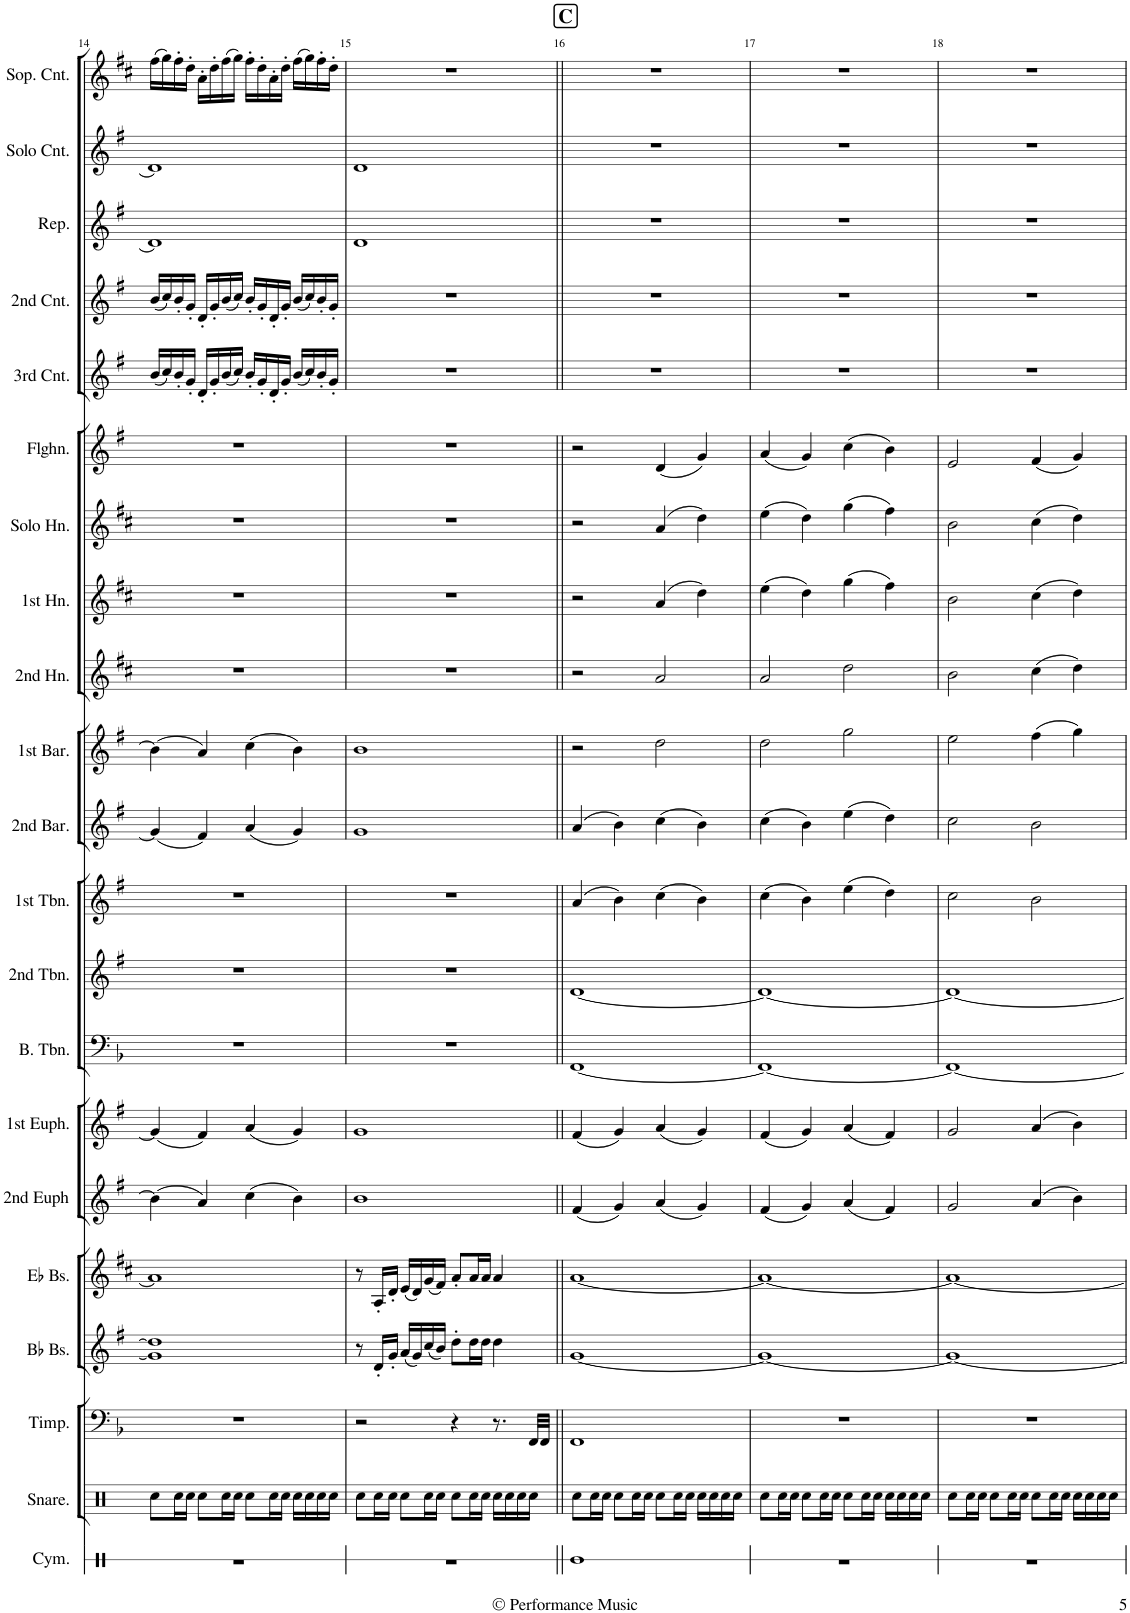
**kern	**kern	**kern	**kern	**kern	**kern	**kern	**kern	**kern	**kern	**kern	**kern	**kern	**kern	**kern	**kern	**kern	**kern	**kern	**kern	**kern
*part21	*part20	*part19	*part18	*part17	*part16	*part15	*part14	*part13	*part12	*part11	*part10	*part9	*part8	*part7	*part6	*part5	*part4	*part3	*part2	*part1
*staff21	*staff20	*staff19	*staff18	*staff17	*staff16	*staff15	*staff14	*staff13	*staff12	*staff11	*staff10	*staff9	*staff8	*staff7	*staff6	*staff5	*staff4	*staff3	*staff2	*staff1
*I"Cymbal	*I"Snare Drum	*I"Timpani	*I"Bb Bass	*I"Eb Bass	*I"2nd Euphonium	*I"1st Euphonium	*I"Bass Trombone	*I"2nd Trombone	*I"1st Trombone	*I"2nd Baritone	*I"1st Baritone	*I"2nd Horn	*I"1st Horn	*I"Solo Horn	*I"Flugelhorn	*I"3rd Cornet	*I"2nd Cornet	*I"Repiano	*I"Solo Cornet	*I"Soprano Cornet
*I'Cym.	*I'Snare.	*I'Timp.	*I'Bb Bs.	*I'Eb Bs.	*I'2nd Euph	*I'1st Euph.	*I'B. Tbn.	*I'2nd Tbn.	*I'1st Tbn.	*I'2nd Bar.	*I'1st Bar.	*I'2nd Hn.	*I'1st Hn.	*I'Solo Hn.	*I'Flghn.	*I'3rd Cnt.	*I'2nd Cnt.	*I'Rep.	*I'Solo Cnt.	*I'Sop. Cnt.
!!LO:PB:g=z
*clefX	*clefX	*clefF4	*clefG2	*clefG2	*clefG2	*clefG2	*clefF4	*clefG2	*clefG2	*clefG2	*clefG2	*clefG2	*clefG2	*clefG2	*clefG2	*clefG2	*clefG2	*clefG2	*clefG2	*clefG2
*	*	*	*Trd15c26	*Trd12c21	*Trd8c14	*Trd8c14	*	*Trd8c14	*Trd8c14	*Trd8c14	*Trd8c14	*Trd5c9	*Trd5c9	*Trd5c9	*Trd1c2	*Trd1c2	*Trd1c2	*Trd1c2	*Trd1c2	*Trd-2c-3
*k[]	*k[]	*k[b-]	*k[f#]	*k[f#c#]	*k[f#]	*k[f#]	*k[b-]	*k[f#]	*k[f#]	*k[f#]	*k[f#]	*k[f#c#]	*k[f#c#]	*k[f#c#]	*k[f#]	*k[f#]	*k[f#]	*k[f#]	*k[f#]	*k[f#c#]
*M4/4	*M4/4	*M4/4	*M4/4	*M4/4	*M4/4	*M4/4	*M4/4	*M4/4	*M4/4	*M4/4	*M4/4	*M4/4	*M4/4	*M4/4	*M4/4	*M4/4	*M4/4	*M4/4	*M4/4	*M4/4
=14	=14	=14	=14	=14	=14	=14	=14	=14	=14	=14	=14	=14	=14	=14	=14	=14	=14	=14	=14	=14
1r	8Rcc\L	1r	1g] 1dd]	1a]	(4b\]	(4g/]	1r	1r	1r	(4g/]	(4b\]	1r	1r	1r	1r	(16b/LL	(16b/LL	1d]	1d]	(16ff#\LL
.	.	.	.	.	.	.	.	.	.	.	.	.	.	.	.	16cc/)	16cc/)	.	.	16gg\)
.	16Rcc\L	.	.	.	.	.	.	.	.	.	.	.	.	.	.	16b'/	16b'/	.	.	16ff#'\
.	16Rcc\JJ	.	.	.	.	.	.	.	.	.	.	.	.	.	.	16g'/JJ	16g'/JJ	.	.	16dd'\JJ
.	8Rcc\L	.	.	.	4a/)	4f#/)	.	.	.	4f#/)	4a/)	.	.	.	.	16d'/LL	16d'/LL	.	.	16a'\LL
.	.	.	.	.	.	.	.	.	.	.	.	.	.	.	.	16g'/	16g'/	.	.	16dd'\
.	16Rcc\L	.	.	.	.	.	.	.	.	.	.	.	.	.	.	(16b/	(16b/	.	.	(16ff#\
.	16Rcc\JJ	.	.	.	.	.	.	.	.	.	.	.	.	.	.	16cc/JJ)	16cc/JJ)	.	.	16gg\JJ)
.	8Rcc\L	.	.	.	(4cc\	(4a/	.	.	.	(4a/	(4cc\	.	.	.	.	16b'/LL	16b'/LL	.	.	16ff#'\LL
.	.	.	.	.	.	.	.	.	.	.	.	.	.	.	.	16g'/	16g'/	.	.	16dd'\
.	16Rcc\L	.	.	.	.	.	.	.	.	.	.	.	.	.	.	16d'/	16d'/	.	.	16a'\
.	16Rcc\JJ	.	.	.	.	.	.	.	.	.	.	.	.	.	.	16g'/JJ	16g'/JJ	.	.	16dd'\JJ
.	16Rcc\LL	.	.	.	4b\)	4g/)	.	.	.	4g/)	4b\)	.	.	.	.	(16b/LL	(16b/LL	.	.	(16ff#\LL
.	16Rcc\	.	.	.	.	.	.	.	.	.	.	.	.	.	.	16cc/)	16cc/)	.	.	16gg\)
.	16Rcc\	.	.	.	.	.	.	.	.	.	.	.	.	.	.	16b'/	16b'/	.	.	16ff#'\
.	16Rcc\JJ	.	.	.	.	.	.	.	.	.	.	.	.	.	.	16g'/JJ	16g'/JJ	.	.	16dd'\JJ
=15	=15	=15	=15	=15	=15	=15	=15	=15	=15	=15	=15	=15	=15	=15	=15	=15	=15	=15	=15	=15
1r	8Rcc\L	2r	8r	8r	1b	1g	1r	1r	1r	1g	1b	1r	1r	1r	1r	1r	1r	1d	1d	1r
.	16Rcc\L	.	16d'/LL	16A'/LL	.	.	.	.	.	.	.	.	.	.	.	.	.	.	.	.
.	16Rcc\JJ	.	16g'/JJ	16d'/JJ	.	.	.	.	.	.	.	.	.	.	.	.	.	.	.	.
.	8Rcc\L	.	(16a/LL	(16e/LL	.	.	.	.	.	.	.	.	.	.	.	.	.	.	.	.
.	.	.	16g/)	16d/)	.	.	.	.	.	.	.	.	.	.	.	.	.	.	.	.
.	16Rcc\L	.	(16cc/	(16g/	.	.	.	.	.	.	.	.	.	.	.	.	.	.	.	.
.	16Rcc\JJ	.	16b/JJ)	16f#/JJ)	.	.	.	.	.	.	.	.	.	.	.	.	.	.	.	.
.	8Rcc\L	4r	8dd'\L	8a'/L	.	.	.	.	.	.	.	.	.	.	.	.	.	.	.	.
.	16Rcc\L	.	16dd\L	16a/L	.	.	.	.	.	.	.	.	.	.	.	.	.	.	.	.
.	16Rcc\JJ	.	16dd\JJ	16a/JJ	.	.	.	.	.	.	.	.	.	.	.	.	.	.	.	.
.	16Rcc\LL	8.r	4dd\	4a/	.	.	.	.	.	.	.	.	.	.	.	.	.	.	.	.
.	16Rcc\	.	.	.	.	.	.	.	.	.	.	.	.	.	.	.	.	.	.	.
.	16Rcc\	.	.	.	.	.	.	.	.	.	.	.	.	.	.	.	.	.	.	.
.	16Rcc\JJ	32FF/LLL	.	.	.	.	.	.	.	.	.	.	.	.	.	.	.	.	.	.
.	.	32FF/JJJ	.	.	.	.	.	.	.	.	.	.	.	.	.	.	.	.	.	.
!!LO:REH:place=s1:a:B:cj:fs=14:t=C
=16||	=16||	=16||	=16||	=16||	=16||	=16||	=16||	=16||	=16||	=16||	=16||	=16||	=16||	=16||	=16||	=16||	=16||	=16||	=16||	=16||
1Re	8Rcc\L	1FF	[1g	[1a	(4f#/	(4f#/	[1FF	[1d	(4a/	(4a/	2r	2r	2r	2r	2r	1r	1r	1r	1r	1r
.	16Rcc\L	.	.	.	.	.	.	.	.	.	.	.	.	.	.	.	.	.	.	.
.	16Rcc\JJ	.	.	.	.	.	.	.	.	.	.	.	.	.	.	.	.	.	.	.
.	8Rcc\L	.	.	.	4g/)	4g/)	.	.	4b\)	4b\)	.	.	.	.	.	.	.	.	.	.
.	16Rcc\L	.	.	.	.	.	.	.	.	.	.	.	.	.	.	.	.	.	.	.
.	16Rcc\JJ	.	.	.	.	.	.	.	.	.	.	.	.	.	.	.	.	.	.	.
.	8Rcc\L	.	.	.	(4a/	(4a/	.	.	(4cc\	(4cc\	2dd\	2a/	(4a/	(4a/	(4d/	.	.	.	.	.
.	16Rcc\L	.	.	.	.	.	.	.	.	.	.	.	.	.	.	.	.	.	.	.
.	16Rcc\JJ	.	.	.	.	.	.	.	.	.	.	.	.	.	.	.	.	.	.	.
.	16Rcc\LL	.	.	.	4g/)	4g/)	.	.	4b\)	4b\)	.	.	4dd\)	4dd\)	4g/)	.	.	.	.	.
.	16Rcc\	.	.	.	.	.	.	.	.	.	.	.	.	.	.	.	.	.	.	.
.	16Rcc\	.	.	.	.	.	.	.	.	.	.	.	.	.	.	.	.	.	.	.
.	16Rcc\JJ	.	.	.	.	.	.	.	.	.	.	.	.	.	.	.	.	.	.	.
=17	=17	=17	=17	=17	=17	=17	=17	=17	=17	=17	=17	=17	=17	=17	=17	=17	=17	=17	=17	=17
1r	8Rcc\L	1r	1g_	1a_	(4f#/	(4f#/	1FF_	1d_	(4cc\	(4cc\	2dd\	2a/	(4ee\	(4ee\	(4a/	1r	1r	1r	1r	1r
.	16Rcc\L	.	.	.	.	.	.	.	.	.	.	.	.	.	.	.	.	.	.	.
.	16Rcc\JJ	.	.	.	.	.	.	.	.	.	.	.	.	.	.	.	.	.	.	.
.	8Rcc\L	.	.	.	4g/)	4g/)	.	.	4b\)	4b\)	.	.	4dd\)	4dd\)	4g/)	.	.	.	.	.
.	16Rcc\L	.	.	.	.	.	.	.	.	.	.	.	.	.	.	.	.	.	.	.
.	16Rcc\JJ	.	.	.	.	.	.	.	.	.	.	.	.	.	.	.	.	.	.	.
.	8Rcc\L	.	.	.	(4a/	(4a/	.	.	(4ee\	(4ee\	2gg\	2dd\	(4gg\	(4gg\	(4cc\	.	.	.	.	.
.	16Rcc\L	.	.	.	.	.	.	.	.	.	.	.	.	.	.	.	.	.	.	.
.	16Rcc\JJ	.	.	.	.	.	.	.	.	.	.	.	.	.	.	.	.	.	.	.
.	16Rcc\LL	.	.	.	4f#/)	4f#/)	.	.	4dd\)	4dd\)	.	.	4ff#\)	4ff#\)	4b\)	.	.	.	.	.
.	16Rcc\	.	.	.	.	.	.	.	.	.	.	.	.	.	.	.	.	.	.	.
.	16Rcc\	.	.	.	.	.	.	.	.	.	.	.	.	.	.	.	.	.	.	.
.	16Rcc\JJ	.	.	.	.	.	.	.	.	.	.	.	.	.	.	.	.	.	.	.
=18	=18	=18	=18	=18	=18	=18	=18	=18	=18	=18	=18	=18	=18	=18	=18	=18	=18	=18	=18	=18
1r	8Rcc\L	1r	1g_	1a_	2g/	2g/	1FF_	1d_	2cc\	2cc\	2ee\	2b\	2b\	2b\	2e/	1r	1r	1r	1r	1r
.	16Rcc\L	.	.	.	.	.	.	.	.	.	.	.	.	.	.	.	.	.	.	.
.	16Rcc\JJ	.	.	.	.	.	.	.	.	.	.	.	.	.	.	.	.	.	.	.
.	8Rcc\L	.	.	.	.	.	.	.	.	.	.	.	.	.	.	.	.	.	.	.
.	16Rcc\L	.	.	.	.	.	.	.	.	.	.	.	.	.	.	.	.	.	.	.
.	16Rcc\JJ	.	.	.	.	.	.	.	.	.	.	.	.	.	.	.	.	.	.	.
.	8Rcc\L	.	.	.	(4a/	(4a/	.	.	2b\	2b\	(4ff#\	(4cc#\	(4cc#\	(4cc#\	(4f#/	.	.	.	.	.
.	16Rcc\L	.	.	.	.	.	.	.	.	.	.	.	.	.	.	.	.	.	.	.
.	16Rcc\JJ	.	.	.	.	.	.	.	.	.	.	.	.	.	.	.	.	.	.	.
.	16Rcc\LL	.	.	.	4b\)	4b\)	.	.	.	.	4gg\)	4dd\)	4dd\)	4dd\)	4g/)	.	.	.	.	.
.	16Rcc\	.	.	.	.	.	.	.	.	.	.	.	.	.	.	.	.	.	.	.
.	16Rcc\	.	.	.	.	.	.	.	.	.	.	.	.	.	.	.	.	.	.	.
.	16Rcc\JJ	.	.	.	.	.	.	.	.	.	.	.	.	.	.	.	.	.	.	.
=	=	=	=	=	=	=	=	=	=	=	=	=	=	=	=	=	=	=	=	=
*-	*-	*-	*-	*-	*-	*-	*-	*-	*-	*-	*-	*-	*-	*-	*-	*-	*-	*-	*-	*-
